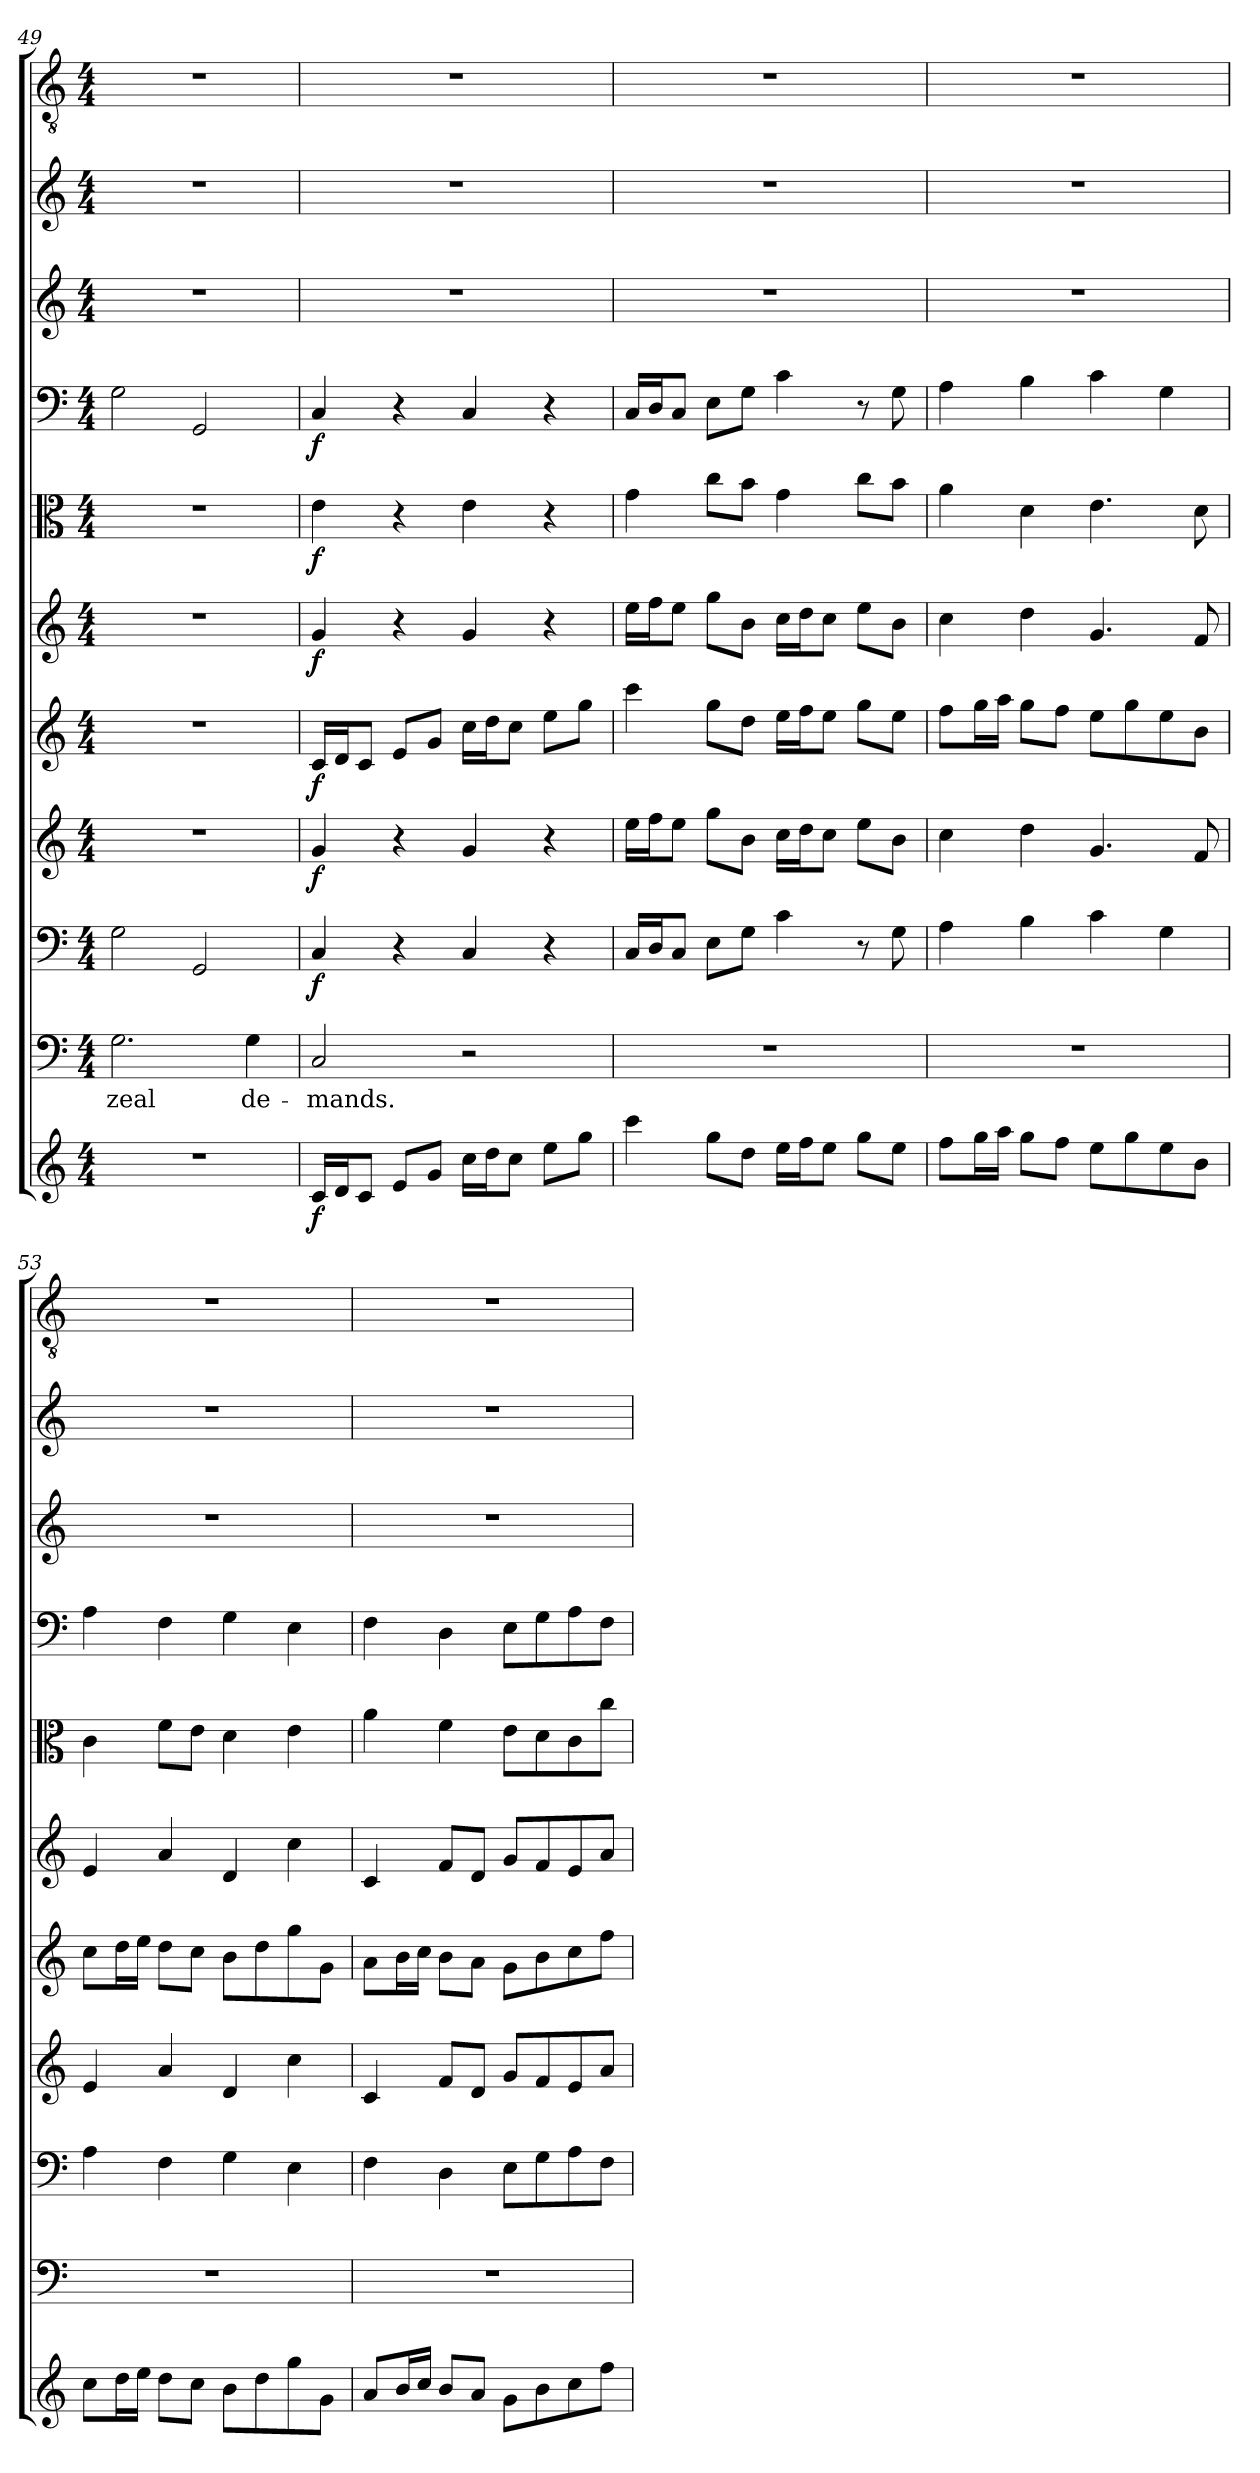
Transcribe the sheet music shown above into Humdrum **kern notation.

**kern	**dynam	**kern	**text	**kern	**dynam	**kern	**dynam	**kern	**dynam	**kern	**dynam	**kern	**dynam	**kern	**dynam	**kern	**kern	**kern
*part11	*part11	*part10	*part10	*part9	*part9	*part8	*part8	*part7	*part7	*part6	*part6	*part5	*part5	*part4	*part4	*part3	*part2	*part1
*staff11	*staff11	*staff10	*staff10	*staff9	*staff9	*staff8	*staff8	*staff7	*staff7	*staff6	*staff6	*staff5	*staff5	*staff4	*staff4	*staff3	*staff2	*staff1
*clefG2	*	*clefF4	*	*clefF4	*	*clefG2	*	*clefG2	*	*clefG2	*	*clefC3	*	*clefF4	*	*clefG2	*clefG2	*clefGv2
*k[]	*	*k[]	*	*k[]	*	*k[]	*	*k[]	*	*k[]	*	*k[]	*	*k[]	*	*k[]	*k[]	*k[]
*C:	*	*C:	*	*C:	*	*C:	*	*C:	*	*C:	*	*C:	*	*C:	*	*C:	*C:	*C:
*M4/4	*	*M4/4	*	*M4/4	*	*M4/4	*	*M4/4	*	*M4/4	*	*M4/4	*	*M4/4	*	*M4/4	*M4/4	*M4/4
=49	=49	=49	=49	=49	=49	=49	=49	=49	=49	=49	=49	=49	=49	=49	=49	=49	=49	=49
1r	.	2.G\	zeal	2G\	.	1r	.	1r	.	1r	.	1r	.	2G\	.	1r	1r	1r
.	.	.	.	2GG/	.	.	.	.	.	.	.	.	.	2GG/	.	.	.	.
.	.	4G\	de-	.	.	.	.	.	.	.	.	.	.	.	.	.	.	.
=50	=50	=50	=50	=50	=50	=50	=50	=50	=50	=50	=50	=50	=50	=50	=50	=50	=50	=50
16c/LL	f	2C/	-mands.	4C/	f	4g/	f	16c/LL	f	4g/	f	4e\	f	4C/	f	1r	1r	1r
16d/J	.	.	.	.	.	.	.	16d/J	.	.	.	.	.	.	.	.	.	.
8c/J	.	.	.	.	.	.	.	8c/J	.	.	.	.	.	.	.	.	.	.
8e/L	.	.	.	4r	.	4r	.	8e/L	.	4r	.	4r	.	4r	.	.	.	.
8g/J	.	.	.	.	.	.	.	8g/J	.	.	.	.	.	.	.	.	.	.
16cc\LL	.	2r	.	4C/	.	4g/	.	16cc\LL	.	4g/	.	4e\	.	4C/	.	.	.	.
16dd\J	.	.	.	.	.	.	.	16dd\J	.	.	.	.	.	.	.	.	.	.
8cc\J	.	.	.	.	.	.	.	8cc\J	.	.	.	.	.	.	.	.	.	.
8ee\L	.	.	.	4r	.	4r	.	8ee\L	.	4r	.	4r	.	4r	.	.	.	.
8gg\J	.	.	.	.	.	.	.	8gg\J	.	.	.	.	.	.	.	.	.	.
=51	=51	=51	=51	=51	=51	=51	=51	=51	=51	=51	=51	=51	=51	=51	=51	=51	=51	=51
4ccc\	.	1r	.	16C/LL	.	16ee\LL	.	4ccc\	.	16ee\LL	.	4g\	.	16C/LL	.	1r	1r	1r
.	.	.	.	16D/J	.	16ff\J	.	.	.	16ff\J	.	.	.	16D/J	.	.	.	.
.	.	.	.	8C/J	.	8ee\J	.	.	.	8ee\J	.	.	.	8C/J	.	.	.	.
8gg\L	.	.	.	8E\L	.	8gg\L	.	8gg\L	.	8gg\L	.	8cc\L	.	8E\L	.	.	.	.
8dd\J	.	.	.	8G\J	.	8b\J	.	8dd\J	.	8b\J	.	8b\J	.	8G\J	.	.	.	.
16ee\LL	.	.	.	4c\	.	16cc\LL	.	16ee\LL	.	16cc\LL	.	4g\	.	4c\	.	.	.	.
16ff\J	.	.	.	.	.	16dd\J	.	16ff\J	.	16dd\J	.	.	.	.	.	.	.	.
8ee\J	.	.	.	.	.	8cc\J	.	8ee\J	.	8cc\J	.	.	.	.	.	.	.	.
8gg\L	.	.	.	8r	.	8ee\L	.	8gg\L	.	8ee\L	.	8cc\L	.	8r	.	.	.	.
8ee\J	.	.	.	8G\	.	8b\J	.	8ee\J	.	8b\J	.	8b\J	.	8G\	.	.	.	.
=52	=52	=52	=52	=52	=52	=52	=52	=52	=52	=52	=52	=52	=52	=52	=52	=52	=52	=52
8ff\L	.	1r	.	4A\	.	4cc\	.	8ff\L	.	4cc\	.	4a\	.	4A\	.	1r	1r	1r
16gg\L	.	.	.	.	.	.	.	16gg\L	.	.	.	.	.	.	.	.	.	.
16aa\JJ	.	.	.	.	.	.	.	16aa\JJ	.	.	.	.	.	.	.	.	.	.
8gg\L	.	.	.	4B\	.	4dd\	.	8gg\L	.	4dd\	.	4d\	.	4B\	.	.	.	.
8ff\J	.	.	.	.	.	.	.	8ff\J	.	.	.	.	.	.	.	.	.	.
8ee\L	.	.	.	4c\	.	4.g/	.	8ee\L	.	4.g/	.	4.e\	.	4c\	.	.	.	.
8gg\	.	.	.	.	.	.	.	8gg\	.	.	.	.	.	.	.	.	.	.
8ee\	.	.	.	4G\	.	.	.	8ee\	.	.	.	.	.	4G\	.	.	.	.
8b\J	.	.	.	.	.	8f/	.	8b\J	.	8f/	.	8d\	.	.	.	.	.	.
=53	=53	=53	=53	=53	=53	=53	=53	=53	=53	=53	=53	=53	=53	=53	=53	=53	=53	=53
8cc\L	.	1r	.	4A\	.	4e/	.	8cc\L	.	4e/	.	4c\	.	4A\	.	1r	1r	1r
16dd\L	.	.	.	.	.	.	.	16dd\L	.	.	.	.	.	.	.	.	.	.
16ee\JJ	.	.	.	.	.	.	.	16ee\JJ	.	.	.	.	.	.	.	.	.	.
8dd\L	.	.	.	4F\	.	4a/	.	8dd\L	.	4a/	.	8f\L	.	4F\	.	.	.	.
8cc\J	.	.	.	.	.	.	.	8cc\J	.	.	.	8e\J	.	.	.	.	.	.
8b\L	.	.	.	4G\	.	4d/	.	8b\L	.	4d/	.	4d\	.	4G\	.	.	.	.
8dd\	.	.	.	.	.	.	.	8dd\	.	.	.	.	.	.	.	.	.	.
8gg\	.	.	.	4E\	.	4cc\	.	8gg\	.	4cc\	.	4e\	.	4E\	.	.	.	.
8g\J	.	.	.	.	.	.	.	8g\J	.	.	.	.	.	.	.	.	.	.
=54	=54	=54	=54	=54	=54	=54	=54	=54	=54	=54	=54	=54	=54	=54	=54	=54	=54	=54
8a/L	.	1r	.	4F\	.	4c/	.	8a\L	.	4c/	.	4a\	.	4F\	.	1r	1r	1r
16b/L	.	.	.	.	.	.	.	16b\L	.	.	.	.	.	.	.	.	.	.
16cc/JJ	.	.	.	.	.	.	.	16cc\JJ	.	.	.	.	.	.	.	.	.	.
8b/L	.	.	.	4D\	.	8f/L	.	8b\L	.	8f/L	.	4f\	.	4D\	.	.	.	.
8a/J	.	.	.	.	.	8d/J	.	8a\J	.	8d/J	.	.	.	.	.	.	.	.
8g\L	.	.	.	8E\L	.	8g/L	.	8g\L	.	8g/L	.	8e\L	.	8E\L	.	.	.	.
8b\	.	.	.	8G\	.	8f/	.	8b\	.	8f/	.	8d\	.	8G\	.	.	.	.
8cc\	.	.	.	8A\	.	8e/	.	8cc\	.	8e/	.	8c\	.	8A\	.	.	.	.
8ff\J	.	.	.	8F\J	.	8a/J	.	8ff\J	.	8a/J	.	8cc\J	.	8F\J	.	.	.	.
=	=	=	=	=	=	=	=	=	=	=	=	=	=	=	=	=	=	=
*-	*-	*-	*-	*-	*-	*-	*-	*-	*-	*-	*-	*-	*-	*-	*-	*-	*-	*-
